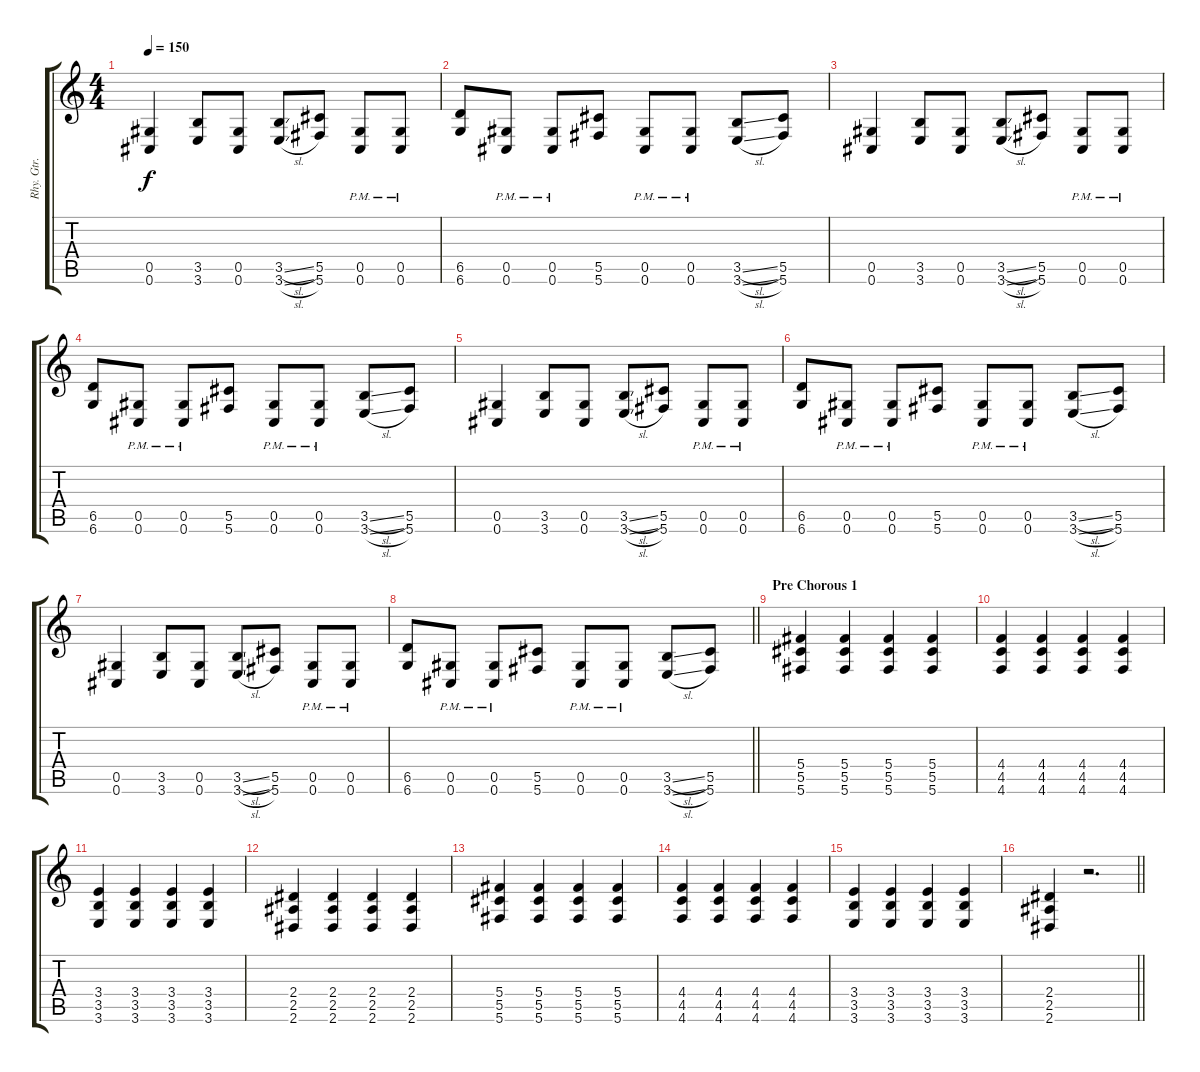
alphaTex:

\track ("Rhy. Gtr. 2" "Rhy. Gtr. ") {instrument distortionguitar}
\staff {score tabs}
\tuning (Eb4 Bb3 Gb3 Db3 Ab2 Db2) {hide}
\ts (4 4)
\section ("" "")
\tempo 150
\clef g2
\ks c
(0.5 0.6).4{dy f} (3.5 3.6).8 (0.5 0.6).8 (3.5{sl} 3.6{sl}).8 (5.5 5.6).8 (0.5{pm} 0.6{pm}).8 (0.5{pm} 0.6{pm}).8 |
(6.5 6.6).8 (0.5{pm} 0.6{pm}).8 (0.5{pm} 0.6{pm}).8 (5.5 5.6).8 (0.5{pm} 0.6{pm}).8 (0.5{pm} 0.6{pm}).8 (3.5{sl} 3.6{sl}).8 (5.5 5.6).8 |
(0.5 0.6).4 (3.5 3.6).8 (0.5 0.6).8 (3.5{sl} 3.6{sl}).8 (5.5 5.6).8 (0.5{pm} 0.6{pm}).8 (0.5{pm} 0.6{pm}).8 |
(6.5 6.6).8 (0.5{pm} 0.6{pm}).8 (0.5{pm} 0.6{pm}).8 (5.5 5.6).8 (0.5{pm} 0.6{pm}).8 (0.5{pm} 0.6{pm}).8 (3.5{sl} 3.6{sl}).8 (5.5 5.6).8 |
(0.5 0.6).4 (3.5 3.6).8 (0.5 0.6).8 (3.5{sl} 3.6{sl}).8 (5.5 5.6).8 (0.5{pm} 0.6{pm}).8 (0.5{pm} 0.6{pm}).8 |
(6.5 6.6).8 (0.5{pm} 0.6{pm}).8 (0.5{pm} 0.6{pm}).8 (5.5 5.6).8 (0.5{pm} 0.6{pm}).8 (0.5{pm} 0.6{pm}).8 (3.5{sl} 3.6{sl}).8 (5.5 5.6).8 |
(0.5 0.6).4 (3.5 3.6).8 (0.5 0.6).8 (3.5{sl} 3.6{sl}).8 (5.5 5.6).8 (0.5{pm} 0.6{pm}).8 (0.5{pm} 0.6{pm}).8 |
\barLineRight lightlight
(6.5 6.6).8 (0.5{pm} 0.6{pm}).8 (0.5{pm} 0.6{pm}).8 (5.5 5.6).8 (0.5{pm} 0.6{pm}).8 (0.5{pm} 0.6{pm}).8 (3.5{sl} 3.6{sl}).8 (5.5 5.6).8 |
\section ("" "Pre Chorous 1")
(5.4 5.5 5.6).4 (5.4 5.5 5.6).4 (5.4 5.5 5.6).4 (5.4 5.5 5.6).4 |
(4.4 4.5 4.6).4 (4.4 4.5 4.6).4 (4.4 4.5 4.6).4 (4.4 4.5 4.6).4 |
(3.4 3.5 3.6).4 (3.4 3.5 3.6).4 (3.4 3.5 3.6).4 (3.4 3.5 3.6).4 |
(2.4 2.5 2.6).4 (2.4 2.5 2.6).4 (2.4 2.5 2.6).4 (2.4 2.5 2.6).4 |
(5.4 5.5 5.6).4 (5.4 5.5 5.6).4 (5.4 5.5 5.6).4 (5.4 5.5 5.6).4 |
(4.4 4.5 4.6).4 (4.4 4.5 4.6).4 (4.4 4.5 4.6).4 (4.4 4.5 4.6).4 |
(3.4 3.5 3.6).4 (3.4 3.5 3.6).4 (3.4 3.5 3.6).4 (3.4 3.5 3.6).4 |
\barLineRight lightlight
(2.4 2.5 2.6).4 r.2{d}
